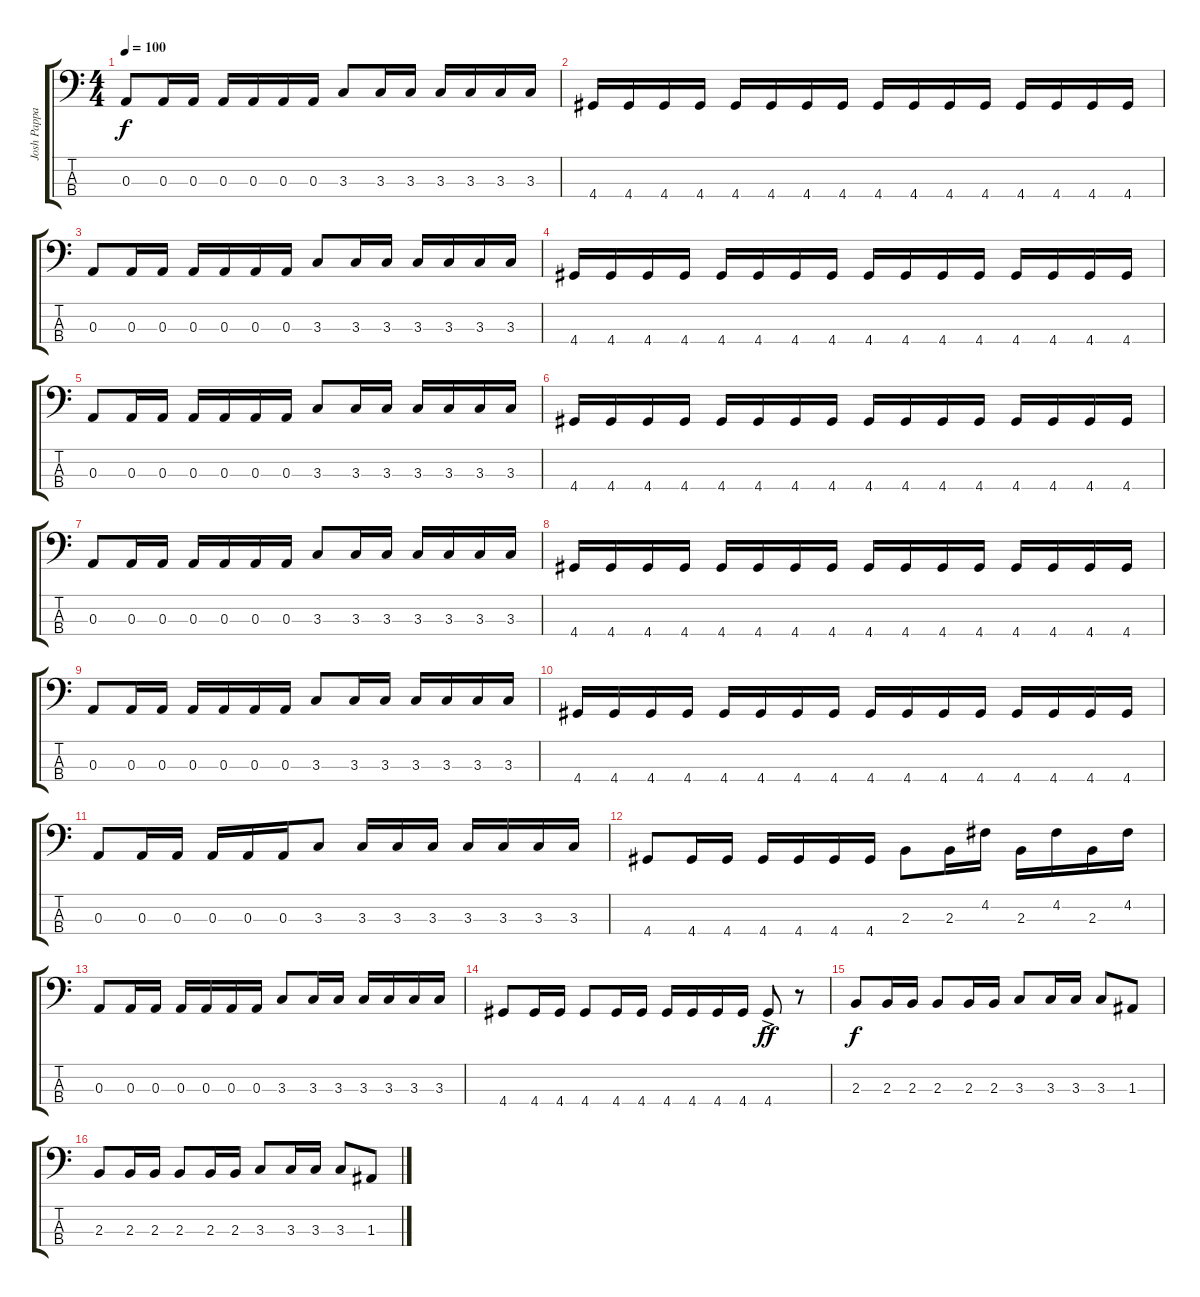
\track ("Josh Pappa" "Josh Pappa") {instrument electricbasspick}
\staff {score tabs}
\tuning (G2 D2 A1 E1) {hide}
\ts (4 4)
\tempo 100
\clef f4
\ks c
0.3.8{dy f} 0.3.16 0.3.16 0.3.16 0.3.16 0.3.16 0.3.16 3.3.8 3.3.16 3.3.16 3.3.16 3.3.16 3.3.16 3.3.16 |
4.4.16 4.4.16 4.4.16 4.4.16 4.4.16 4.4.16 4.4.16 4.4.16 4.4.16 4.4.16 4.4.16 4.4.16 4.4.16 4.4.16 4.4.16 4.4.16 |
0.3.8 0.3.16 0.3.16 0.3.16 0.3.16 0.3.16 0.3.16 3.3.8 3.3.16 3.3.16 3.3.16 3.3.16 3.3.16 3.3.16 |
4.4.16 4.4.16 4.4.16 4.4.16 4.4.16 4.4.16 4.4.16 4.4.16 4.4.16 4.4.16 4.4.16 4.4.16 4.4.16 4.4.16 4.4.16 4.4.16 |
0.3.8 0.3.16 0.3.16 0.3.16 0.3.16 0.3.16 0.3.16 3.3.8 3.3.16 3.3.16 3.3.16 3.3.16 3.3.16 3.3.16 |
4.4.16 4.4.16 4.4.16 4.4.16 4.4.16 4.4.16 4.4.16 4.4.16 4.4.16 4.4.16 4.4.16 4.4.16 4.4.16 4.4.16 4.4.16 4.4.16 |
0.3.8 0.3.16 0.3.16 0.3.16 0.3.16 0.3.16 0.3.16 3.3.8 3.3.16 3.3.16 3.3.16 3.3.16 3.3.16 3.3.16 |
4.4.16 4.4.16 4.4.16 4.4.16 4.4.16 4.4.16 4.4.16 4.4.16 4.4.16 4.4.16 4.4.16 4.4.16 4.4.16 4.4.16 4.4.16 4.4.16 |
0.3.8 0.3.16 0.3.16 0.3.16 0.3.16 0.3.16 0.3.16 3.3.8 3.3.16 3.3.16 3.3.16 3.3.16 3.3.16 3.3.16 |
4.4.16 4.4.16 4.4.16 4.4.16 4.4.16 4.4.16 4.4.16 4.4.16 4.4.16 4.4.16 4.4.16 4.4.16 4.4.16 4.4.16 4.4.16 4.4.16 |
0.3.8 0.3.16 0.3.16 0.3.16 0.3.16 0.3.16 3.3.8 3.3.16 3.3.16 3.3.16 3.3.16 3.3.16 3.3.16 3.3.16 |
4.4.8 4.4.16 4.4.16 4.4.16 4.4.16 4.4.16 4.4.16 2.3.8 2.3.16 4.2.16 2.3.16 4.2.16 2.3.16 4.2.16 |
0.3.8 0.3.16 0.3.16 0.3.16 0.3.16 0.3.16 0.3.16 3.3.8 3.3.16 3.3.16 3.3.16 3.3.16 3.3.16 3.3.16 |
4.4.8 4.4.16 4.4.16 4.4.8 4.4.16 4.4.16 4.4.16 4.4.16 4.4.16 4.4.16 4.4{ac}.8{dy ff} r.8 |
2.3.8{dy f} 2.3.16 2.3.16 2.3.8 2.3.16 2.3.16 3.3.8 3.3.16 3.3.16 3.3.8 1.3.8 |
2.3.8 2.3.16 2.3.16 2.3.8 2.3.16 2.3.16 3.3.8 3.3.16 3.3.16 3.3.8 1.3.8
